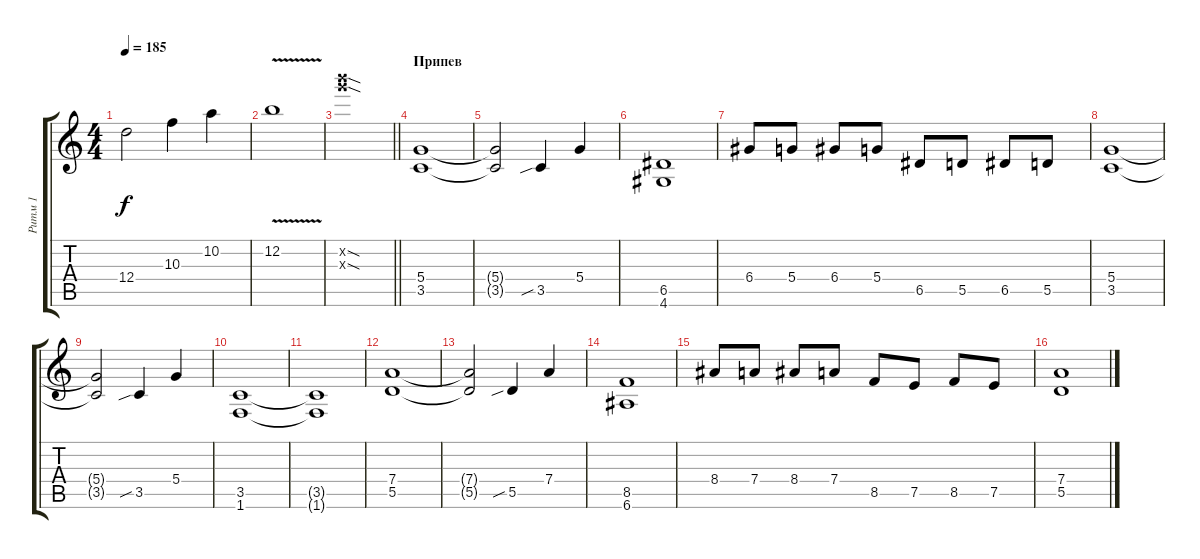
\track ("Ритм 1" "Ритм 1") {instrument distortionguitar}
\staff {score tabs}
\tuning (E4 B3 G3 D3 A2 E2) {hide}
\ts (4 4)
\tempo 185
\clef g2
\ks c
12.4{t}.2{dy f} 10.3.4 10.2.4 |
12.2{v}.1 |
\barLineRight lightlight
(24.2{sod x} 24.3{sod x}).1 |
\section ("" "Припев")
(5.4 3.5).1 |
(5.4{t} 3.5{t}).2 3.5{sib}.4 5.4.4 |
(6.5 4.6).1 |
6.4.8 5.4.8 6.4.8 5.4.8 6.5.8 5.5.8 6.5.8 5.5.8 |
(5.4 3.5).1 |
(5.4{t} 3.5{t}).2 3.5{sib}.4 5.4.4 |
(3.5 1.6).1 |
(3.5{t} 1.6{t}).1 |
(7.4 5.5).1 |
(7.4{t} 5.5{t}).2 5.5{sib}.4 7.4.4 |
(8.5 6.6).1 |
8.4.8 7.4.8 8.4.8 7.4.8 8.5.8 7.5.8 8.5.8 7.5.8 |
(7.4 5.5).1
